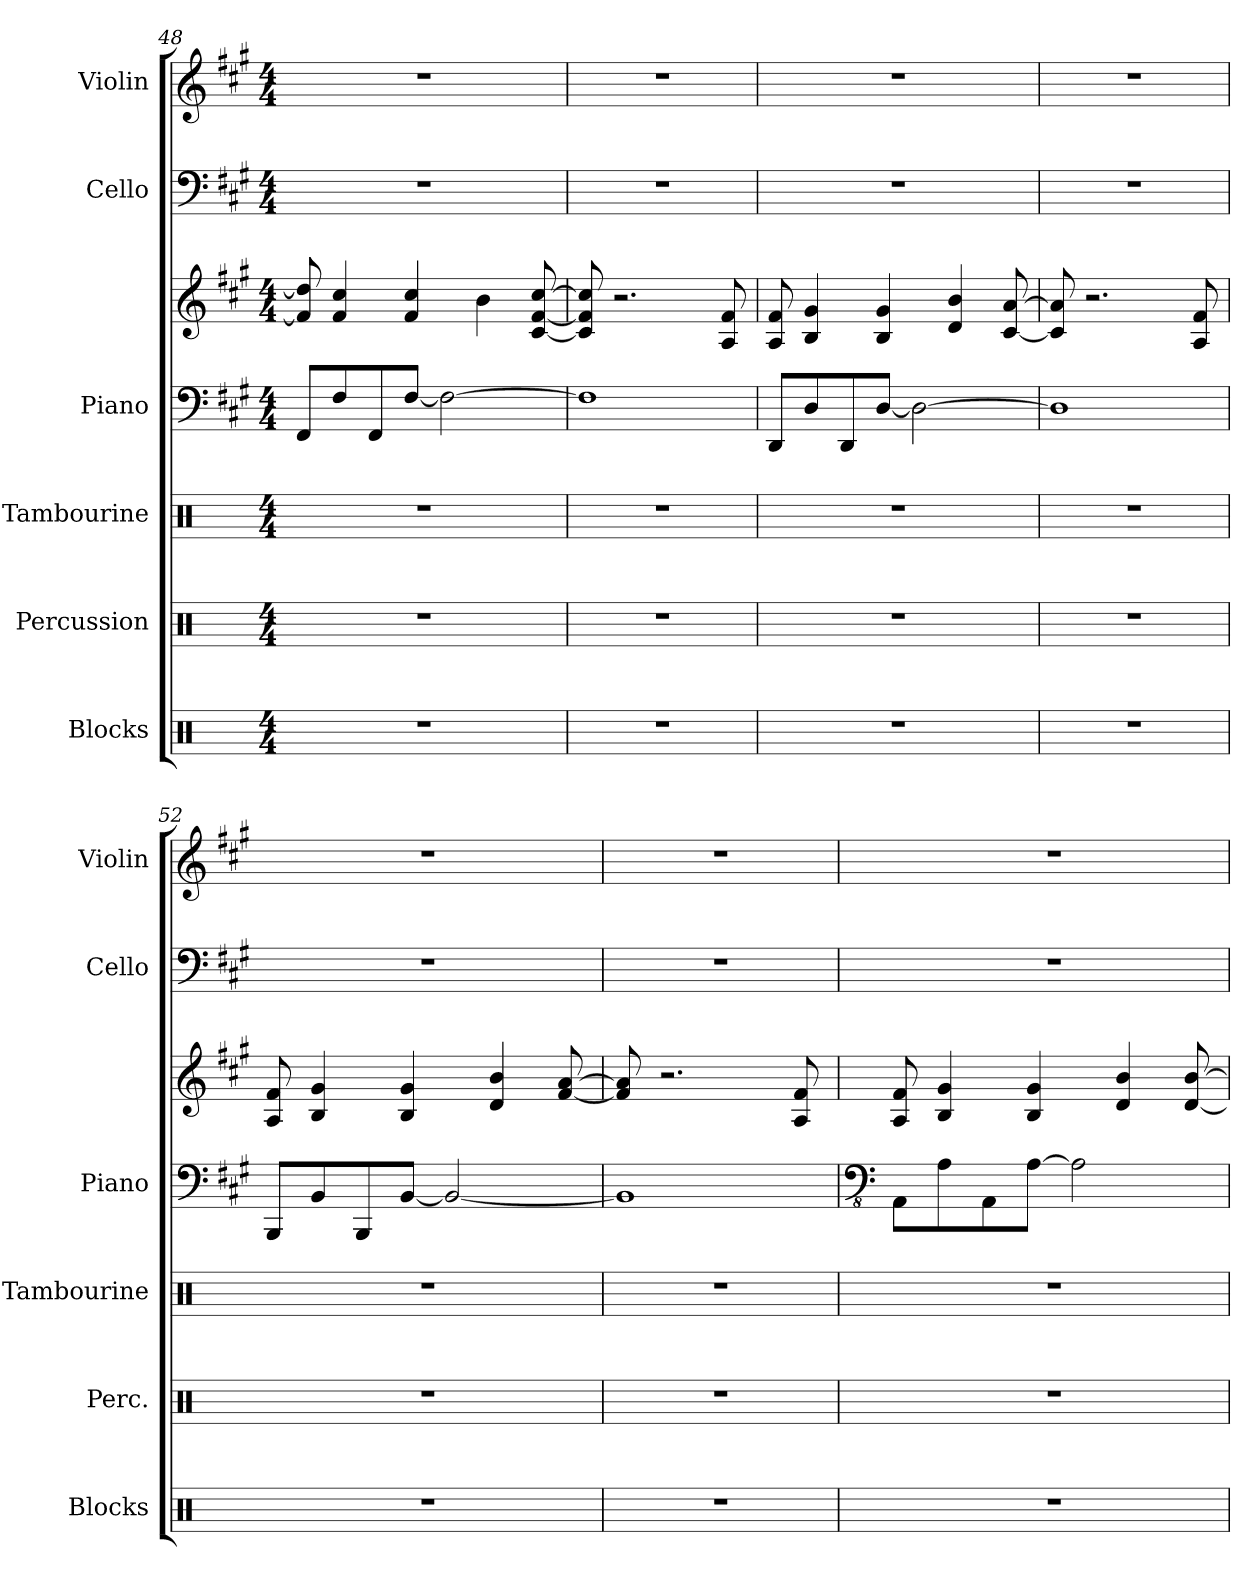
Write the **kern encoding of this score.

**kern	**kern	**kern	**kern	**kern	**kern	**kern
*part6	*part5	*part4	*part3	*part3	*part2	*part1
*staff7	*staff6	*staff5	*staff4	*staff3	*staff2	*staff1
*I"Blocks	*I"Percussion	*I"Tambourine	*I"Piano	*	*I"Cello	*I"Violin
*I'Blocks	*I'Perc.	*I'Tambourine	*I'Piano	*	*I'Cello	*I'Violin
*clefX	*clefX	*clefX	*clefF4	*clefG2	*clefF4	*clefG2
*k[]	*k[]	*k[]	*k[f#c#g#]	*k[f#c#g#]	*k[f#c#g#]	*k[f#c#g#]
*M4/4	*M4/4	*M4/4	*M4/4	*M4/4	*M4/4	*M4/4
=48	=48	=48	=48	=48	=48	=48
1r	1r	1r	8FF#/L	8f#/] 8dd/]	1r	1r
.	.	.	8F#/	4f#/ 4cc#/	.	.
.	.	.	8FF#/	.	.	.
.	.	.	[8F#/J	4f#/ 4cc#/	.	.
.	.	.	2F#\_	.	.	.
.	.	.	.	4b\	.	.
.	.	.	.	[8c#/ [8f#/ [8cc#/	.	.
=49	=49	=49	=49	=49	=49	=49
1r	1r	1r	1F#]	8c#/] 8f#/] 8cc#/]	1r	1r
.	.	.	.	2.r	.	.
.	.	.	.	8A/ 8f#/	.	.
!!LO:PB:g=z
=50	=50	=50	=50	=50	=50	=50
*	*	*	*	*	*	*MM115
1r	1r	1r	8DD/L	8A/ 8f#/	1r	1r
.	.	.	8D/	4B/ 4g#/	.	.
.	.	.	8DD/	.	.	.
.	.	.	[8D/J	4B/ 4g#/	.	.
.	.	.	2D\_	.	.	.
.	.	.	.	4d/ 4b/	.	.
.	.	.	.	[8c#/ [8a/	.	.
=51	=51	=51	=51	=51	=51	=51
1r	1r	1r	1D]	8c#/] 8a/]	1r	1r
.	.	.	.	2.r	.	.
.	.	.	.	8A/ 8f#/	.	.
=52	=52	=52	=52	=52	=52	=52
1r	1r	1r	8BBB/L	8A/ 8f#/	1r	1r
.	.	.	8BB/	4B/ 4g#/	.	.
.	.	.	8BBB/	.	.	.
.	.	.	[8BB/J	4B/ 4g#/	.	.
.	.	.	2BB/_	.	.	.
.	.	.	.	4d/ 4b/	.	.
.	.	.	.	[8f#/ [8a/	.	.
=53	=53	=53	=53	=53	=53	=53
1r	1r	1r	1BB]	8f#/] 8a/]	1r	1r
.	.	.	.	2.r	.	.
.	.	.	.	8A/ 8f#/	.	.
!!LO:LB:g=z
=54	=54	=54	=54	=54	=54	=54
*	*	*	*clefFv4	*	*	*
1r	1r	1r	8AAA\L	8A/ 8f#/	1r	1r
.	.	.	8AA\	4B/ 4g#/	.	.
.	.	.	8AAA\	.	.	.
.	.	.	[8AA\J	4B/ 4g#/	.	.
.	.	.	2AA\]	.	.	.
.	.	.	.	4d/ 4b/	.	.
.	.	.	.	[8d/ [8b/	.	.
=	=	=	=	=	=	=
*-	*-	*-	*-	*-	*-	*-
